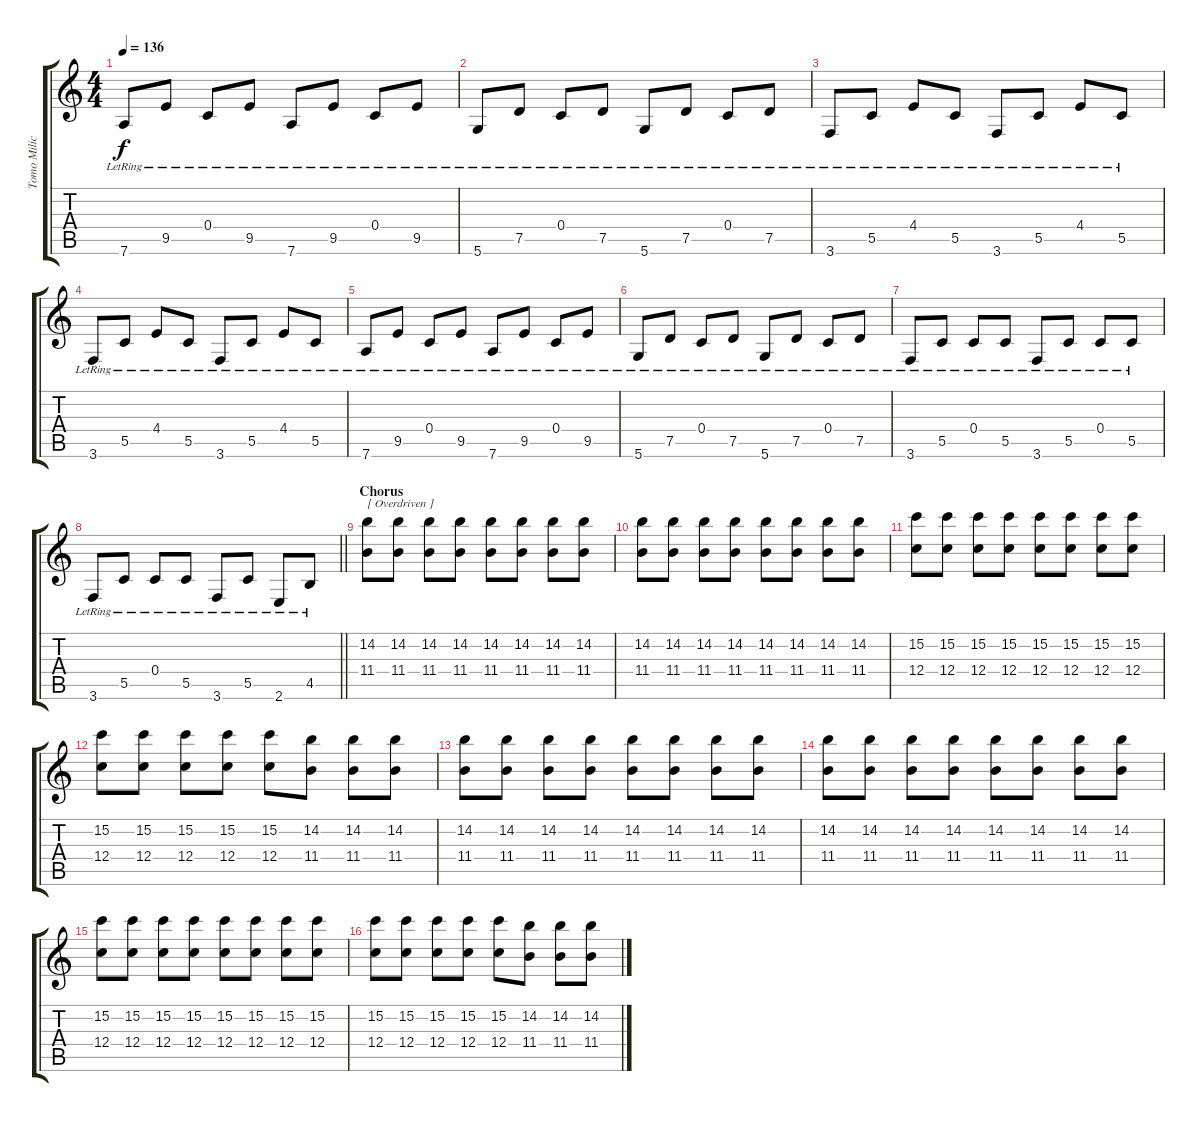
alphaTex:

\track ("Tomo Milicevic [Guitar]" "Tomo Milic") {instrument electricguitarclean}
\staff {score tabs}
\tuning (D4 A3 F3 C3 G2 D2) {hide}
\ts (4 4)
\tempo 136
\clef g2
\ks c
7.6{lr}.8{dy f} 9.5{lr}.8 0.4{lr}.8 9.5{lr}.8 7.6{lr}.8 9.5{lr}.8 0.4{lr}.8 9.5{lr}.8 |
5.6{lr}.8 7.5{lr}.8 0.4{lr}.8 7.5{lr}.8 5.6{lr}.8 7.5{lr}.8 0.4{lr}.8 7.5{lr}.8 |
3.6{lr}.8 5.5{lr}.8 4.4{lr}.8 5.5{lr}.8 3.6{lr}.8 5.5{lr}.8 4.4{lr}.8 5.5{lr}.8 |
3.6{lr}.8 5.5{lr}.8 4.4{lr}.8 5.5{lr}.8 3.6{lr}.8 5.5{lr}.8 4.4{lr}.8 5.5{lr}.8 |
7.6{lr}.8 9.5{lr}.8 0.4{lr}.8 9.5{lr}.8 7.6{lr}.8 9.5{lr}.8 0.4{lr}.8 9.5{lr}.8 |
5.6{lr}.8 7.5{lr}.8 0.4{lr}.8 7.5{lr}.8 5.6{lr}.8 7.5{lr}.8 0.4{lr}.8 7.5{lr}.8 |
3.6{lr}.8 5.5{lr}.8 0.4{lr}.8 5.5{lr}.8 3.6{lr}.8 5.5{lr}.8 0.4{lr}.8 5.5{lr}.8 |
\barLineRight lightlight
3.6{lr}.8 5.5{lr}.8 0.4{lr}.8 5.5{lr}.8 3.6{lr}.8 5.5{lr}.8 2.6{lr}.8 4.5{lr}.8 |
\section ("" "Chorus")
(14.2 11.4).8{txt "[ Overdriven ]" instrument overdrivenguitar} (14.2 11.4).8 (14.2 11.4).8 (14.2 11.4).8 (14.2 11.4).8 (14.2 11.4).8 (14.2 11.4).8 (14.2 11.4).8 |
(14.2 11.4).8 (14.2 11.4).8 (14.2 11.4).8 (14.2 11.4).8 (14.2 11.4).8 (14.2 11.4).8 (14.2 11.4).8 (14.2 11.4).8 |
(15.2 12.4).8 (15.2 12.4).8 (15.2 12.4).8 (15.2 12.4).8 (15.2 12.4).8 (15.2 12.4).8 (15.2 12.4).8 (15.2 12.4).8 |
(15.2 12.4).8 (15.2 12.4).8 (15.2 12.4).8 (15.2 12.4).8 (15.2 12.4).8 (14.2 11.4).8 (14.2 11.4).8 (14.2 11.4).8 |
(14.2 11.4).8 (14.2 11.4).8 (14.2 11.4).8 (14.2 11.4).8 (14.2 11.4).8 (14.2 11.4).8 (14.2 11.4).8 (14.2 11.4).8 |
(14.2 11.4).8 (14.2 11.4).8 (14.2 11.4).8 (14.2 11.4).8 (14.2 11.4).8 (14.2 11.4).8 (14.2 11.4).8 (14.2 11.4).8 |
(15.2 12.4).8 (15.2 12.4).8 (15.2 12.4).8 (15.2 12.4).8 (15.2 12.4).8 (15.2 12.4).8 (15.2 12.4).8 (15.2 12.4).8 |
(15.2 12.4).8 (15.2 12.4).8 (15.2 12.4).8 (15.2 12.4).8 (15.2 12.4).8 (14.2 11.4).8 (14.2 11.4).8 (14.2 11.4).8
